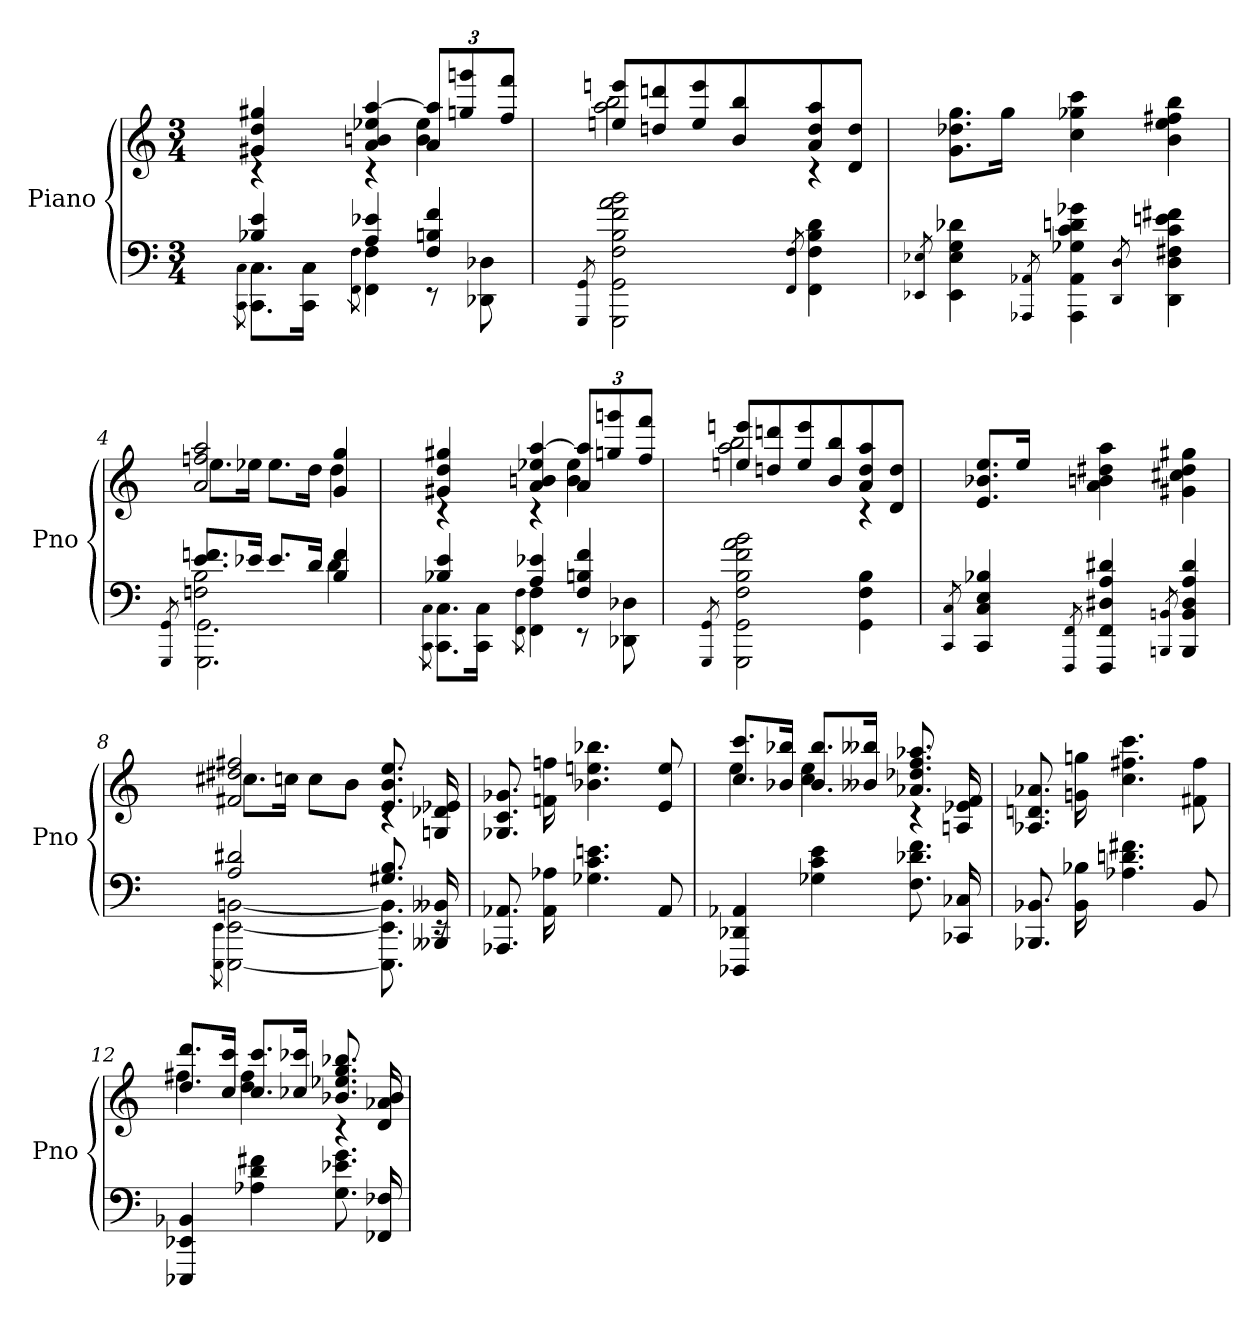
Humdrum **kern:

**kern	**kern
*part1	*part1
*staff2	*staff1
*I"Piano	*
*I'Pno	*
*clefF4	*clefG2
*k[]	*k[]
*C:	*C:
*M3/4	*M3/4
=1	=1
*^	*
.	8qCC\ 8qC\	.
*	*	*^
4B-X 4e	8.CC] 8.C]L	4g#X 4dd 4gg#X	4rc
.	16CC 16CJk	.	.
.	8qFF\ 8qF\	.	.
4A 4e-X	4FF] 4F]	4a 4bn 4ee-X [4aa	4rc
4F 4Bn 4f	8rEE	12a 12aa]L	4b 4ee-
.	.	12ggn 12gggn	.
.	8DD-X 8D-X	.	.
.	.	12ff 12fffJ	.
*v	*v	*	*
=2	=2	=2
8qGGG/ 8qGG/	.	.
2GGG] 2GG] 2F 2B 2f 2a 2b	8een 8eeenL	2aa 2bb
.	8ddn 8dddn	.
.	8ee 8eee	.
.	8b 8bb	.
8qFF/ 8qF/	.	.
4FF] 4F] 4B 4d	8a 8dd 8aa	4rc
.	8d 8ddJ	.
*	*v	*v
=3	=3
8qEE-X/ 8qE-X/	.
4EE-] 4E-] 4G 4d-X	8.g 8.dd-X 8.ggL
.	16ggJk
8qAAA-X/ 8qAA-X/	.
4AAA-] 4AA-] 4G-X 4c 4dn 4g-X	4cc 4gg-X 4ccc
8qDD/ 8qD/	.
4DD] 4D] 4F#X 4c 4en 4f#X	4b 4ee 4ff#X 4bb
=4	=4
*^	*
*	*^	*
.	.	8qGGG/ 8qGG/	.
*	*	*	*^
8.e 8.fnL	2Fn 2B	2.GGG]\ 2.GG]\	2a 2ffn 2aa	8.eeL
16e-XJk	.	.	.	16ee-XJk
8.e-L	.	.	.	8.ee-L
16dJk	.	.	.	16ddJk
4B 4f	4d	.	4g 4gg	4dd
*	*v	*v	*	*
=5	=5	=5	=5
.	8qCC\ 8qC\	.	.
4B-X 4e	8.CC] 8.C]L	4g#X 4dd 4gg#X	4rc
.	16CC 16CJk	.	.
.	8qFF\ 8qF\	.	.
4A 4e-X	4FF] 4F]	4a 4bn 4ee-X [4aa	4rc
4F 4Bn 4f	8rEE	12a 12aa]L	4b 4ee-
.	.	12ggn 12gggn	.
.	8DD-X 8D-X	.	.
.	.	12ff 12fffJ	.
*v	*v	*	*
=6	=6	=6
8qGGG/ 8qGG/	.	.
2GGG] 2GG] 2F 2B 2f 2a 2b	8een 8eeenL	2aa 2bb
.	8ddn 8dddn	.
.	8ee 8eee	.
.	8b 8bb	.
4GG 4F 4B	8a 8dd 8aa	4rc
.	8d 8ddJ	.
*	*v	*v
=7	=7
8qCC/ 8qC/	.
4CC] 4C] 4E 4B-X	8.e 8.b-X 8.eeL
.	16eeJk
8qFFF/ 8qFF/	.
4FFF] 4FF] 4D#X 4A 4d#X	4a 4bn 4dd#X 4aa
8qBBBn/ 8qBBn/	.
4BBB] 4BB] 4D# 4A 4d#	4g#X 4cc#X 4dd# 4gg#X
=8	=8
*^	*
.	8qEEE\ 8qEE\	.
*	*	*^
2A 2d#X	2EEE_ 2EE_ [2BBn	2f#X 2dd#X 2ff#X	8.cc#XL
.	.	.	16ccnJk
.	.	.	8ccL
.	.	.	8bJ
8.G#X 8.B	8.EEE] 8.EE] 8.BB]	8.e 8.b 8.ee	4rc
16BBB--X 16BB--X	16rEE	16Gn 16d-X 16e-X	.
*v	*v	*	*
*	*v	*v
=9	=9
8.AAA-X 8.AA-X	8.G-X 8.c 8.g-X
16AA- 16A-X	16fn 16ffn
4.G-X 4.c 4.en	4.b-X 4.een 4.bb-X
8AA-	8e 8ee
=10	=10
*	*^
4DDD-X 4DD-X 4AA-X	8.cc 8.cccL	4ee
.	16b-X 16bb-XJk	.
4G-X 4c 4e	8.b- 8.bb-L	4cc 4ee
.	16b--X 16bb--XJk	.
8.F 8.d-X 8.f	8.a-X 8.dd-X 8.ff 8.aa-X	4rc
16CC-X 16C-X	16An 16e-X 16f	.
*	*v	*v
=11	=11
8.BBB-X 8.BB-X	8.A-X 8.dn 8.a-X
16BB- 16B-X	16gn 16ggn
4.A-X 4.dn 4.f#X	4.cc 4.ff#X 4.ccc
8BB-	8f#X 8ff#
=12	=12
*	*^
4EEE-X 4EE-X 4BB-X	8.dd 8.dddL	4ff#X
.	16cc 16cccJk	.
4A-X 4d 4f#X	8.cc 8.cccL	4dd 4ff#
.	16cc-X 16ccc-XJk	.
8.G 8.e-X 8.g	8.b-X 8.ee-X 8.gg 8.bb-X	4rc
16FF-X 16F-X	16d 16a-X 16b-	.
*	*v	*v
=	=
*-	*-
